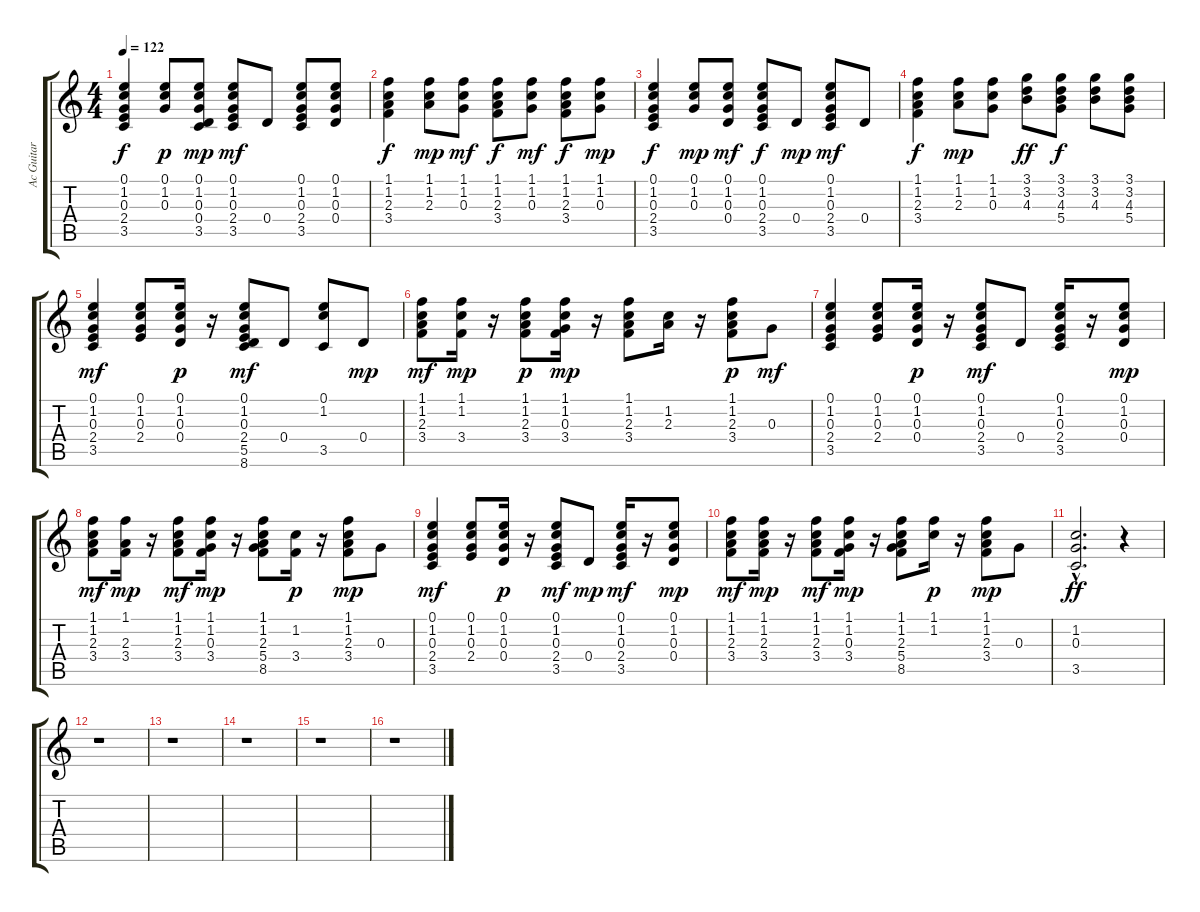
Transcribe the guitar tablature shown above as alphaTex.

\track ("Ac Guitar 1" "Ac Guitar ") {instrument acousticguitarsteel}
\staff {score tabs}
\tuning (E4 B3 G3 D3 A2 E2) {hide}
\ts (4 4)
\tempo 122
\clef g2
\ks c
(0.1 1.2 0.3 2.4 3.5).4{dy f} (0.1 1.2 0.3).8{dy p} (0.1 1.2 0.3 0.4 3.5).8{dy mp} (0.1 1.2 0.3 2.4 3.5).8{dy mf} 0.4.8 (0.1 1.2 0.3 2.4 3.5).8 (0.1 1.2 0.3 0.4).8 |
(1.1 1.2 2.3 3.4).4{dy f} (1.1 1.2 2.3).8{dy mp} (1.1 1.2 0.3).8{dy mf} (1.1 1.2 2.3 3.4).8{dy f} (1.1 1.2 0.3).8{dy mf} (1.1 1.2 2.3 3.4).8{dy f} (1.1 1.2 0.3).8{dy mp} |
(0.1 1.2 0.3 2.4 3.5).4{dy f} (0.1 1.2 0.3).8{dy mp} (0.1 1.2 0.3 0.4).8{dy mf} (0.1 1.2 0.3 2.4 3.5).8{dy f} 0.4.8{dy mp} (0.1 1.2 0.3 2.4 3.5).8{dy mf} 0.4.8 |
(1.1 1.2 2.3 3.4).4{dy f} (1.1 1.2 2.3).8{dy mp} (1.1 1.2 0.3).8 (3.1 3.2 4.3).8{dy ff} (3.1 3.2 4.3 5.4).8{dy f} (3.1 3.2 4.3).8 (3.1 3.2 4.3 5.4).8 |
(0.1 1.2 0.3 2.4 3.5).4{dy mf} (0.1 1.2 0.3 2.4).8 (0.1 1.2 0.3 0.4).16{dy p} r.16 (0.1 1.2 0.3 2.4 5.5 8.6).8{dy mf} 0.4.8 (0.1 1.2 3.5).8 0.4.8{dy mp} |
(1.1 1.2 2.3 3.4).8{dy mf} (1.1 1.2 3.4).16{dy mp} r.16 (1.1 1.2 2.3 3.4).8{dy p} (1.1 1.2 0.3 3.4).16{dy mp} r.16 (1.1 1.2 2.3 3.4).8 (1.2 2.3).16 r.16 (1.1 1.2 2.3 3.4).8{dy p} 0.3.8{dy mf} |
(0.1 1.2 0.3 2.4 3.5).4 (0.1 1.2 0.3 2.4).8 (0.1 1.2 0.3 0.4).16{dy p} r.16 (0.1 1.2 0.3 2.4 3.5).8{dy mf} 0.4.8 (0.1 1.2 0.3 2.4 3.5).16 r.16 (0.1 1.2 0.3 0.4).8{dy mp} |
(1.1 1.2 2.3 3.4).8{dy mf} (1.1 2.3 3.4).16{dy mp} r.16 (1.1 1.2 2.3 3.4).8{dy mf} (1.1 1.2 0.3 3.4).16{dy mp} r.16 (1.1 1.2 2.3 5.4 8.5).8 (1.2 3.4).16{dy p} r.16 (1.1 1.2 2.3 3.4).8{dy mp} 0.3.8 |
(0.1 1.2 0.3 2.4 3.5).4{dy mf} (0.1 1.2 0.3 2.4).8 (0.1 1.2 0.3 0.4).16{dy p} r.16 (0.1 1.2 0.3 2.4 3.5).8{dy mf} 0.4.8{dy mp} (0.1 1.2 0.3 2.4 3.5).16{dy mf} r.16 (0.1 1.2 0.3 0.4).8{dy mp} |
(1.1 1.2 2.3 3.4).8{dy mf} (1.1 1.2 2.3 3.4).16{dy mp} r.16 (1.1 1.2 2.3 3.4).8{dy mf} (1.1 1.2 0.3 3.4).16{dy mp} r.16 (1.1 1.2 2.3 5.4 8.5).8 (1.1 1.2).16{dy p} r.16 (1.1 1.2 2.3 3.4).8{dy mp} 0.3.8 |
(1.2{hac} 0.3{hac} 3.5{hac}).2{d dy ff} r.4 |
r.1 |
r.1 |
r.1 |
r.1 |
r.1
